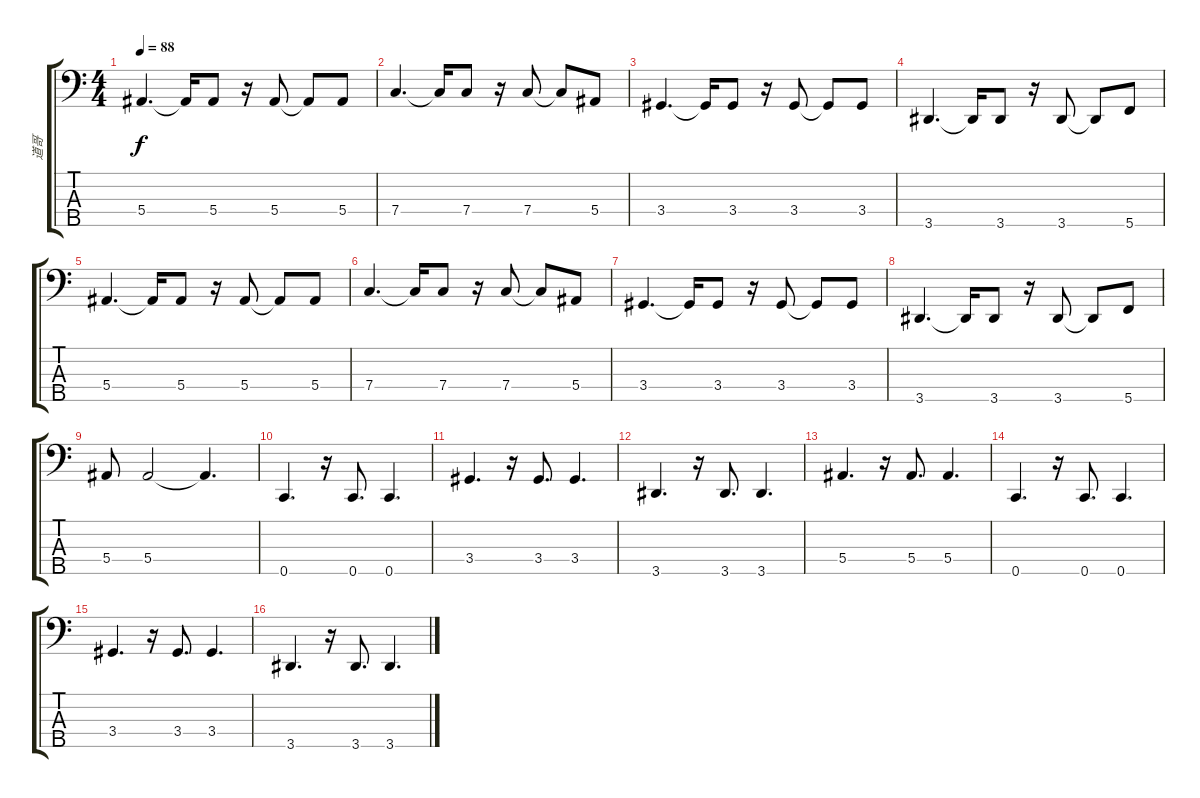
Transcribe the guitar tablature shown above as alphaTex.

\track ("道哥" "道哥") {instrument electricbasspick}
\staff {score tabs}
\tuning (Ab2 Eb2 Bb1 F1 C1) {hide}
\ts (4 4)
\tempo 88
\clef f4
\ks c
5.4.4{d dy f} 5.4{t}.16 5.4.8 r.16 5.4.8 5.4{t}.8 5.4.8 |
7.4.4{d} 7.4{t}.16 7.4.8 r.16 7.4.8 7.4{t}.8 5.4.8 |
3.4.4{d} 3.4{t}.16 3.4.8 r.16 3.4.8 3.4{t}.8 3.4.8 |
3.5.4{d} 3.5{t}.16 3.5.8 r.16 3.5.8 3.5{t}.8 5.5.8 |
5.4.4{d} 5.4{t}.16 5.4.8 r.16 5.4.8 5.4{t}.8 5.4.8 |
7.4.4{d} 7.4{t}.16 7.4.8 r.16 7.4.8 7.4{t}.8 5.4.8 |
3.4.4{d} 3.4{t}.16 3.4.8 r.16 3.4.8 3.4{t}.8 3.4.8 |
3.5.4{d} 3.5{t}.16 3.5.8 r.16 3.5.8 3.5{t}.8 5.5.8 |
5.4.8 5.4.2 5.4{t}.4{d} |
0.5.4{d} r.16 0.5.8{d} 0.5.4{d} |
3.4.4{d} r.16 3.4.8{d} 3.4.4{d} |
3.5.4{d} r.16 3.5.8{d} 3.5.4{d} |
5.4.4{d} r.16 5.4.8{d} 5.4.4{d} |
0.5.4{d} r.16 0.5.8{d} 0.5.4{d} |
3.4.4{d} r.16 3.4.8{d} 3.4.4{d} |
3.5.4{d} r.16 3.5.8{d} 3.5.4{d}
